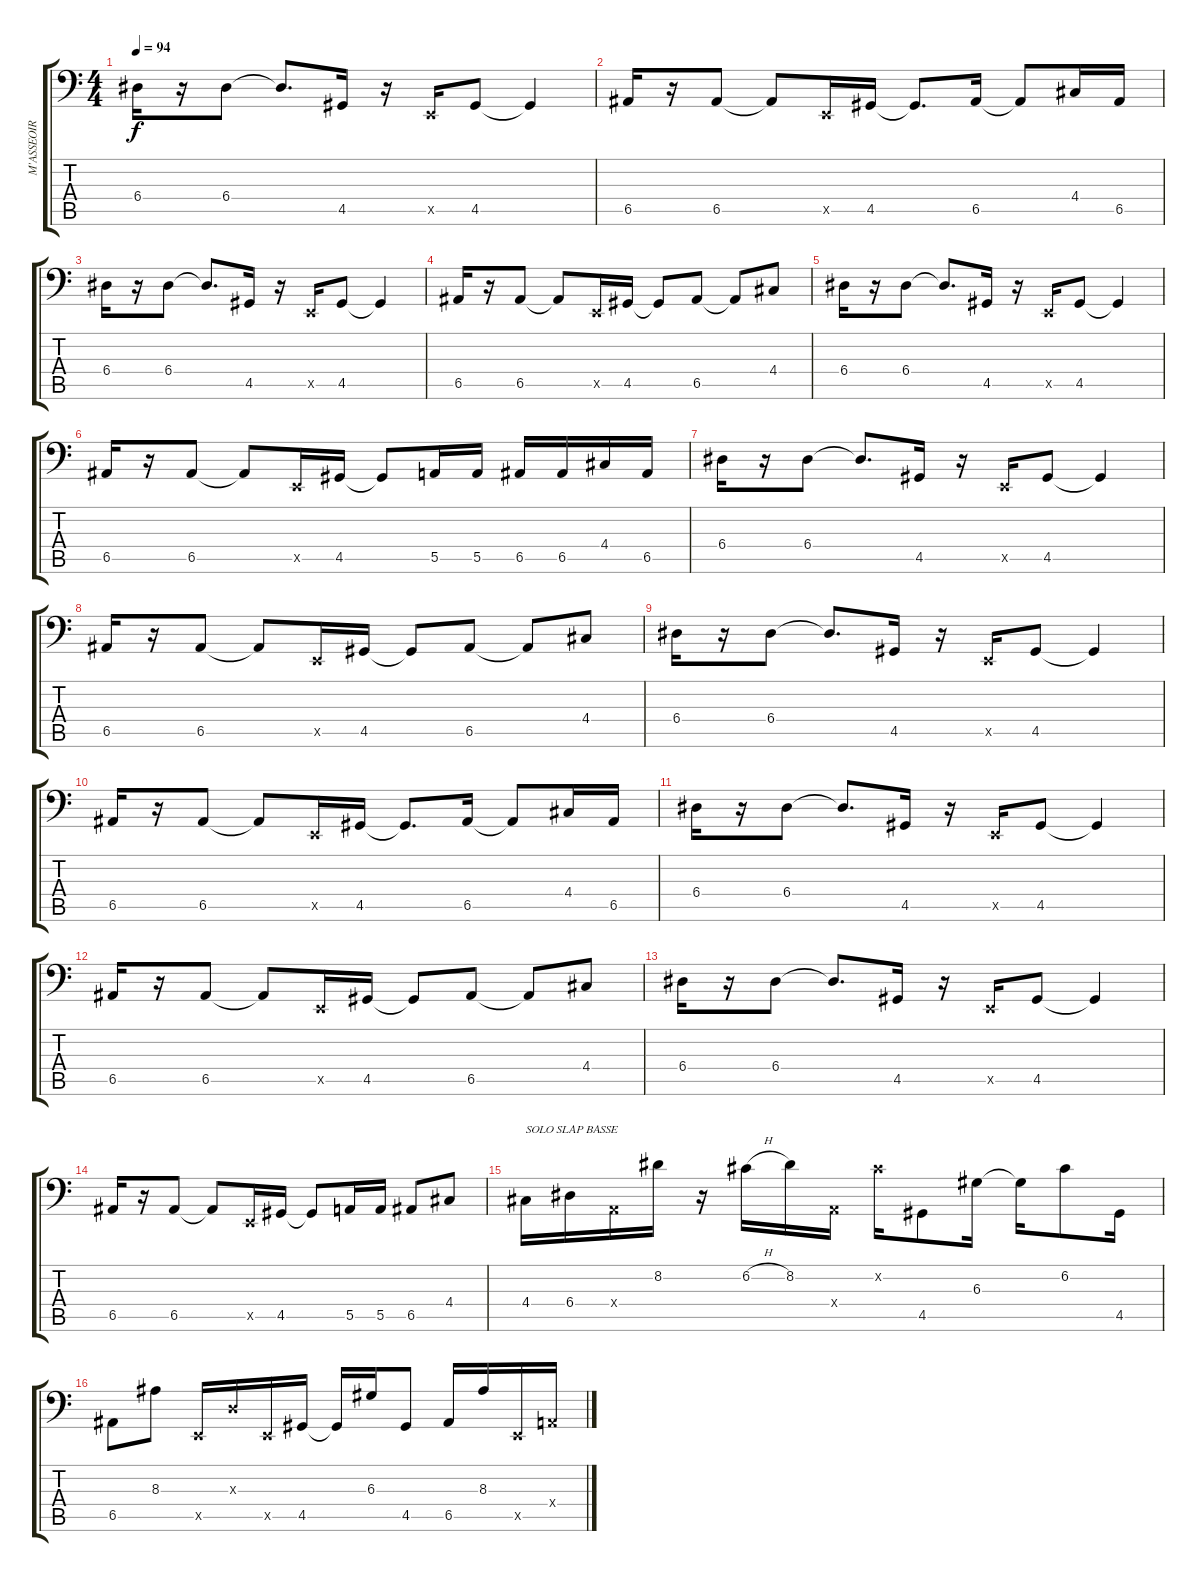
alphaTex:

\track ("M'ASSEOIR (basse)" "M'ASSEOIR ") {instrument acousticbass}
\staff {score tabs}
\tuning (C3 G2 D2 A1 E1 B0) {hide}
\ts (4 4)
\tempo 94
\clef f4
\ks c
6.4.16{dy f} r.16 6.4.8 6.4{t}.8{d} 4.5.16 r.16 0.5{x}.16 4.5.8 4.5{t}.4 |
6.5.16 r.16 6.5.8 6.5{t}.8 0.5{x}.16 4.5.16 4.5{t}.8{d} 6.5.16 6.5{t}.8 4.4.16 6.5.16 |
6.4.16 r.16 6.4.8 6.4{t}.8{d} 4.5.16 r.16 0.5{x}.16 4.5.8 4.5{t}.4 |
6.5.16 r.16 6.5.8 6.5{t}.8 0.5{x}.16 4.5.16 4.5{t}.8 6.5.8 6.5{t}.8 4.4.8 |
6.4.16 r.16 6.4.8 6.4{t}.8{d} 4.5.16 r.16 0.5{x}.16 4.5.8 4.5{t}.4 |
6.5.16 r.16 6.5.8 6.5{t}.8 0.5{x}.16 4.5.16 4.5{t}.8 5.5.16 5.5.16 6.5.16 6.5.16 4.4.16 6.5.16 |
6.4.16 r.16 6.4.8 6.4{t}.8{d} 4.5.16 r.16 0.5{x}.16 4.5.8 4.5{t}.4 |
6.5.16 r.16 6.5.8 6.5{t}.8 0.5{x}.16 4.5.16 4.5{t}.8 6.5.8 6.5{t}.8 4.4.8 |
6.4.16 r.16 6.4.8 6.4{t}.8{d} 4.5.16 r.16 0.5{x}.16 4.5.8 4.5{t}.4 |
6.5.16 r.16 6.5.8 6.5{t}.8 0.5{x}.16 4.5.16 4.5{t}.8{d} 6.5.16 6.5{t}.8 4.4.16 6.5.16 |
6.4.16 r.16 6.4.8 6.4{t}.8{d} 4.5.16 r.16 0.5{x}.16 4.5.8 4.5{t}.4 |
6.5.16 r.16 6.5.8 6.5{t}.8 0.5{x}.16 4.5.16 4.5{t}.8 6.5.8 6.5{t}.8 4.4.8 |
6.4.16 r.16 6.4.8 6.4{t}.8{d} 4.5.16 r.16 0.5{x}.16 4.5.8 4.5{t}.4 |
6.5.16 r.16 6.5.8 6.5{t}.8 0.5{x}.16 4.5.16 4.5{t}.8 5.5.16 5.5.16 6.5.8 4.4.8 |
4.4.16{txt "SOLO SLAP BASSE" volume 16 instrument slapbass2} 6.4.16 0.4{x}.16 8.2.16 r.16 6.2{h}.16 8.2.16 0.4{x}.16 6.2{x}.16 4.5.8 6.3.16 6.3{t}.16 6.2.8 4.5.16 |
6.5.8 8.3.8 0.5{x}.16 0.3{x}.16 0.5{x}.16 4.5.16 4.5{t}.16 6.3.16 4.5.8 6.5.16 8.3.16 0.5{x}.16 0.4{x}.16
